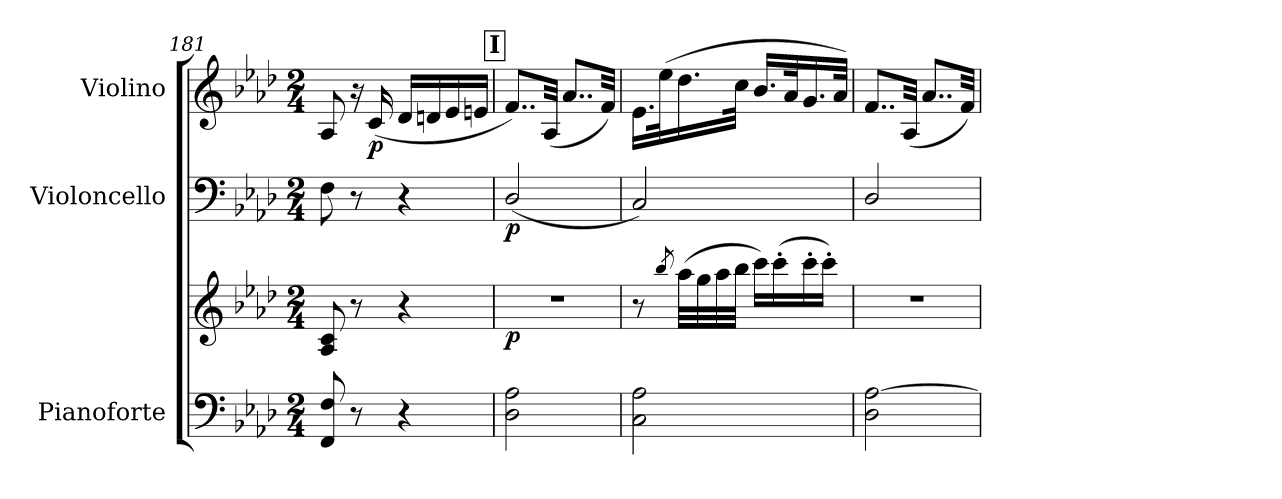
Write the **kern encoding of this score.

**kern	**kern	**dynam	**kern	**dynam	**kern	**dynam
*part3	*part3	*part3	*part2	*part2	*part1	*part1
*staff4	*staff3	*staff3/4	*staff2	*staff2	*staff1	*staff1
*I"Pianoforte	*	*	*I"Violoncello	*	*I"Violino	*
*I'Pno	*	*	*	*	*	*
*clefF4	*clefG2	*	*clefF4	*	*clefG2	*
*k[b-e-a-d-]	*k[b-e-a-d-]	*	*k[b-e-a-d-]	*	*k[b-e-a-d-]	*
*A-:	*A-:	*	*A-:	*	*A-:	*
*M2/4	*M2/4	*	*M2/4	*	*M2/4	*
=181	=181	=181	=181	=181	=181	=181
8FF/ 8F/	8A-/ 8c/	.	8F\	.	8A-/	.
8r	8r	.	8r	.	16r	.
!	!	!	!	!	!	!LO:DY:b
.	.	.	.	.	(<16c/	p
4r	4r	.	4r	.	16d-/LL	.
.	.	.	.	.	16dn/	.
.	.	.	.	.	16e-/	.
.	.	.	.	.	16en/JJ	.
!!LO:REH:place=s1:a:fs=14:t=I
=182	=182	=182	=182	=182	=182	=182
!	!	!LO:DY:b	!	!LO:DY:b	!	!
2D-\ 2A-\	2r	p	(<2D-/	p	8..f/L)	.
.	.	.	.	.	(<32A-/Jkk	.
.	.	.	.	.	8..a-/L	.
.	.	.	.	.	32f/Jkk)	.
!!LO:LB:g=z
=183	=183	=183	=183	=183	=183	=183
2C\ 2A-\	8r	.	2C/)	.	16.e-\LL	.
.	.	.	.	.	(>32ee-\K	.
.	8qbb-/	.	.	.	.	.
.	(>32aa-\LLL	.	.	.	16.dd-\	.
.	32gg\	.	.	.	.	.
.	32aa-\	.	.	.	.	.
.	32bb-\JJJ	.	.	.	32cc\JJk	.
.	16ccc\LL)	.	.	.	16.b-/LL	.
.	(>16ccc'\	.	.	.	.	.
.	.	.	.	.	32a-/K	.
.	16ccc'\	.	.	.	16.g/	.
.	16ccc'\JJ)	.	.	.	.	.
.	.	.	.	.	32a-/JJk)	.
=184	=184	=184	=184	=184	=184	=184
2D-\ [2A-\	2r	.	2D-/	.	8..f/L	.
.	.	.	.	.	(<32A-/Jkk	.
.	.	.	.	.	8..a-/L	.
.	.	.	.	.	32f/Jkk)	.
=	=	=	=	=	=	=
*-	*-	*-	*-	*-	*-	*-
